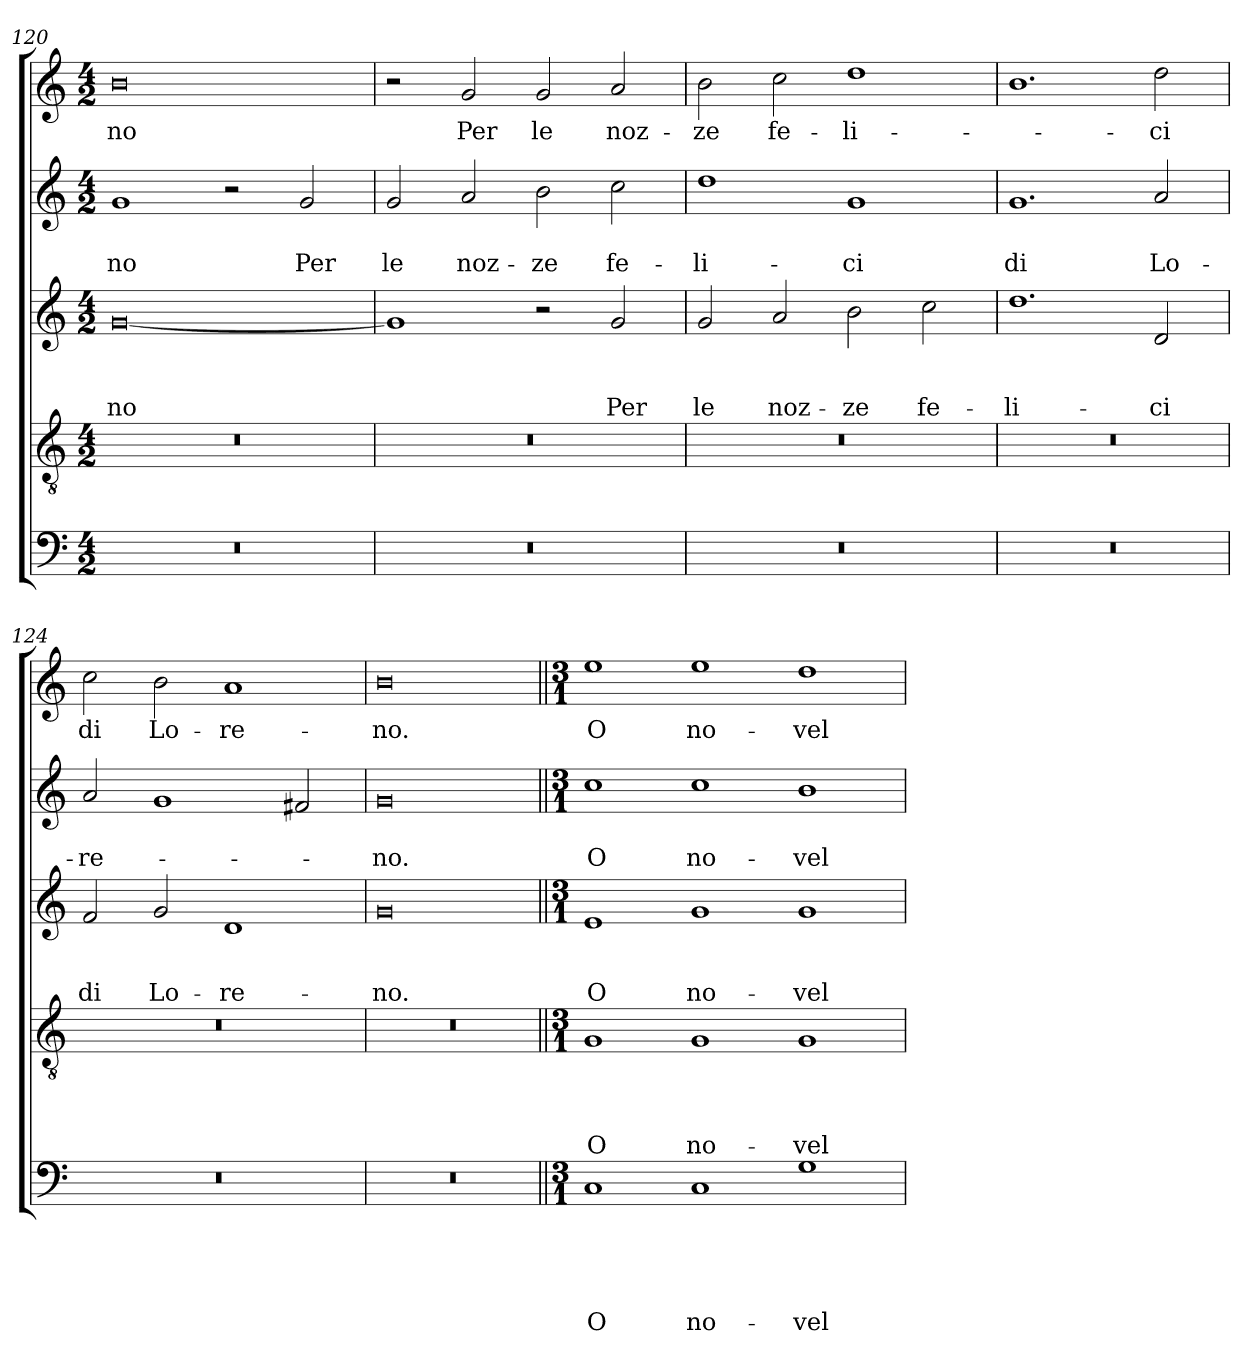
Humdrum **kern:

**kern	**text	**text	**text	**text	**text	**kern	**text	**text	**text	**text	**kern	**text	**text	**text	**kern	**text	**text	**kern	**text
*part5	*part5	*part5	*part5	*part5	*part5	*part4	*part4	*part4	*part4	*part4	*part3	*part3	*part3	*part3	*part2	*part2	*part2	*part1	*part1
*staff5	*staff5	*staff5	*staff5	*staff5	*staff5	*staff4	*staff4	*staff4	*staff4	*staff4	*staff3	*staff3	*staff3	*staff3	*staff2	*staff2	*staff2	*staff1	*staff1
*clefF4	*	*	*	*	*	*clefGv2	*	*	*	*	*clefG2	*	*	*	*clefG2	*	*	*clefG2	*
*k[]	*	*	*	*	*	*k[]	*	*	*	*	*k[]	*	*	*	*k[]	*	*	*k[]	*
*C:	*	*	*	*	*	*C:	*	*	*	*	*C:	*	*	*	*C:	*	*	*C:	*
*M4/2	*	*	*	*	*	*M4/2	*	*	*	*	*M4/2	*	*	*	*M4/2	*	*	*M4/2	*
=120	=120	=120	=120	=120	=120	=120	=120	=120	=120	=120	=120	=120	=120	=120	=120	=120	=120	=120	=120
!	!	!	!	!	!	!	!	!	!	!	!	!	!	!LO:LY:b	!	!	!LO:LY:b	!	!LO:LY:b
0r	.	.	.	.	.	0r	.	.	.	.	[0g	.	.	-no	1g	.	-no	0b	-no
.	.	.	.	.	.	.	.	.	.	.	.	.	.	.	2r	.	.	.	.
!	!	!	!	!	!	!	!	!	!	!	!	!	!	!	!	!	!LO:LY:b	!	!
.	.	.	.	.	.	.	.	.	.	.	.	.	.	.	2g/	.	Per	.	.
=121	=121	=121	=121	=121	=121	=121	=121	=121	=121	=121	=121	=121	=121	=121	=121	=121	=121	=121	=121
!	!	!	!	!	!	!	!	!	!	!	!	!	!	!	!	!	!LO:LY:b	!	!
0r	.	.	.	.	.	0r	.	.	.	.	1g]	.	.	.	2g/	.	le	2r	.
!	!	!	!	!	!	!	!	!	!	!	!	!	!	!	!	!	!LO:LY:b	!	!LO:LY:b
.	.	.	.	.	.	.	.	.	.	.	.	.	.	.	2a/	.	noz-	2g/	Per
!	!	!	!	!	!	!	!	!	!	!	!	!	!	!	!	!	!LO:LY:b	!	!LO:LY:b
.	.	.	.	.	.	.	.	.	.	.	2r	.	.	.	2b\	.	-ze	2g/	le
!	!	!	!	!	!	!	!	!	!	!	!	!	!	!LO:LY:b	!	!	!LO:LY:b	!	!LO:LY:b
.	.	.	.	.	.	.	.	.	.	.	2g/	.	.	Per	2cc\	.	fe-	2a/	noz-
=122	=122	=122	=122	=122	=122	=122	=122	=122	=122	=122	=122	=122	=122	=122	=122	=122	=122	=122	=122
!	!	!	!	!	!	!	!	!	!	!	!	!	!	!LO:LY:b	!	!	!LO:LY:b	!	!LO:LY:b
0r	.	.	.	.	.	0r	.	.	.	.	2g/	.	.	le	1dd	.	-li-	2b\	-ze
!	!	!	!	!	!	!	!	!	!	!	!	!	!	!LO:LY:b	!	!	!	!	!LO:LY:b
.	.	.	.	.	.	.	.	.	.	.	2a/	.	.	noz-	.	.	.	2cc\	fe-
!	!	!	!	!	!	!	!	!	!	!	!	!	!	!LO:LY:b	!	!	!LO:LY:b	!	!LO:LY:b
.	.	.	.	.	.	.	.	.	.	.	2b\	.	.	-ze	1g	.	-ci	1dd	-li-
!	!	!	!	!	!	!	!	!	!	!	!	!	!	!LO:LY:b	!	!	!	!	!
.	.	.	.	.	.	.	.	.	.	.	2cc\	.	.	fe-	.	.	.	.	.
=123	=123	=123	=123	=123	=123	=123	=123	=123	=123	=123	=123	=123	=123	=123	=123	=123	=123	=123	=123
!	!	!	!	!	!	!	!	!	!	!	!	!	!	!LO:LY:b	!	!	!LO:LY:b	!	!
0r	.	.	.	.	.	0r	.	.	.	.	1.dd	.	.	-li-	1.g	.	di	1.b	.
!	!	!	!	!	!	!	!	!	!	!	!	!	!	!LO:LY:b	!	!	!LO:LY:b	!	!LO:LY:b
.	.	.	.	.	.	.	.	.	.	.	2d/	.	.	-ci	2a/	.	Lo-	2dd\	-ci
=124	=124	=124	=124	=124	=124	=124	=124	=124	=124	=124	=124	=124	=124	=124	=124	=124	=124	=124	=124
!	!	!	!	!	!	!	!	!	!	!	!	!	!	!LO:LY:b	!	!	!LO:LY:b	!	!LO:LY:b
0r	.	.	.	.	.	0r	.	.	.	.	2f/	.	.	di	2a/	.	-re-	2cc\	di
!	!	!	!	!	!	!	!	!	!	!	!	!	!	!LO:LY:b	!	!	!	!	!LO:LY:b
.	.	.	.	.	.	.	.	.	.	.	2g/	.	.	Lo-	1g	.	.	2b\	Lo-
!	!	!	!	!	!	!	!	!	!	!	!	!	!	!LO:LY:b	!	!	!	!	!LO:LY:b
.	.	.	.	.	.	.	.	.	.	.	1d	.	.	-re-	.	.	.	1a	-re-
.	.	.	.	.	.	.	.	.	.	.	.	.	.	.	2f#X/	.	.	.	.
=125	=125	=125	=125	=125	=125	=125	=125	=125	=125	=125	=125	=125	=125	=125	=125	=125	=125	=125	=125
!	!	!	!	!	!	!	!	!	!	!	!	!	!	!LO:LY:b	!	!	!LO:LY:b	!	!LO:LY:b
0r	.	.	.	.	.	0r	.	.	.	.	0g	.	.	-no.	0g	.	-no.	0b	-no.
!!LO:PB:g=z
=126||	=126||	=126||	=126||	=126||	=126||	=126||	=126||	=126||	=126||	=126||	=126||	=126||	=126||	=126||	=126||	=126||	=126||	=126||	=126||
*M3/1	*	*	*	*	*	*M3/1	*	*	*	*	*M3/1	*	*	*	*M3/1	*	*	*M3/1	*
!	!	!	!	!	!LO:LY:b	!	!	!	!	!LO:LY:b	!	!	!	!LO:LY:b	!	!	!LO:LY:b	!	!LO:LY:b
1C	.	.	.	.	O	1G	.	.	.	O	1e	.	.	O	1cc	.	O	1ee	O
!	!	!	!	!	!LO:LY:b	!	!	!	!	!LO:LY:b	!	!	!	!LO:LY:b	!	!	!LO:LY:b	!	!LO:LY:b
1C	.	.	.	.	no-	1G	.	.	.	no-	1g	.	.	no-	1cc	.	no-	1ee	no-
!	!	!	!	!	!LO:LY:b	!	!	!	!	!LO:LY:b	!	!	!	!LO:LY:b	!	!	!LO:LY:b	!	!LO:LY:b
1G	.	.	.	.	-vel-	1G	.	.	.	-vel-	1g	.	.	-vel-	1b	.	-vel-	1dd	-vel-
=	=	=	=	=	=	=	=	=	=	=	=	=	=	=	=	=	=	=	=
*-	*-	*-	*-	*-	*-	*-	*-	*-	*-	*-	*-	*-	*-	*-	*-	*-	*-	*-	*-
